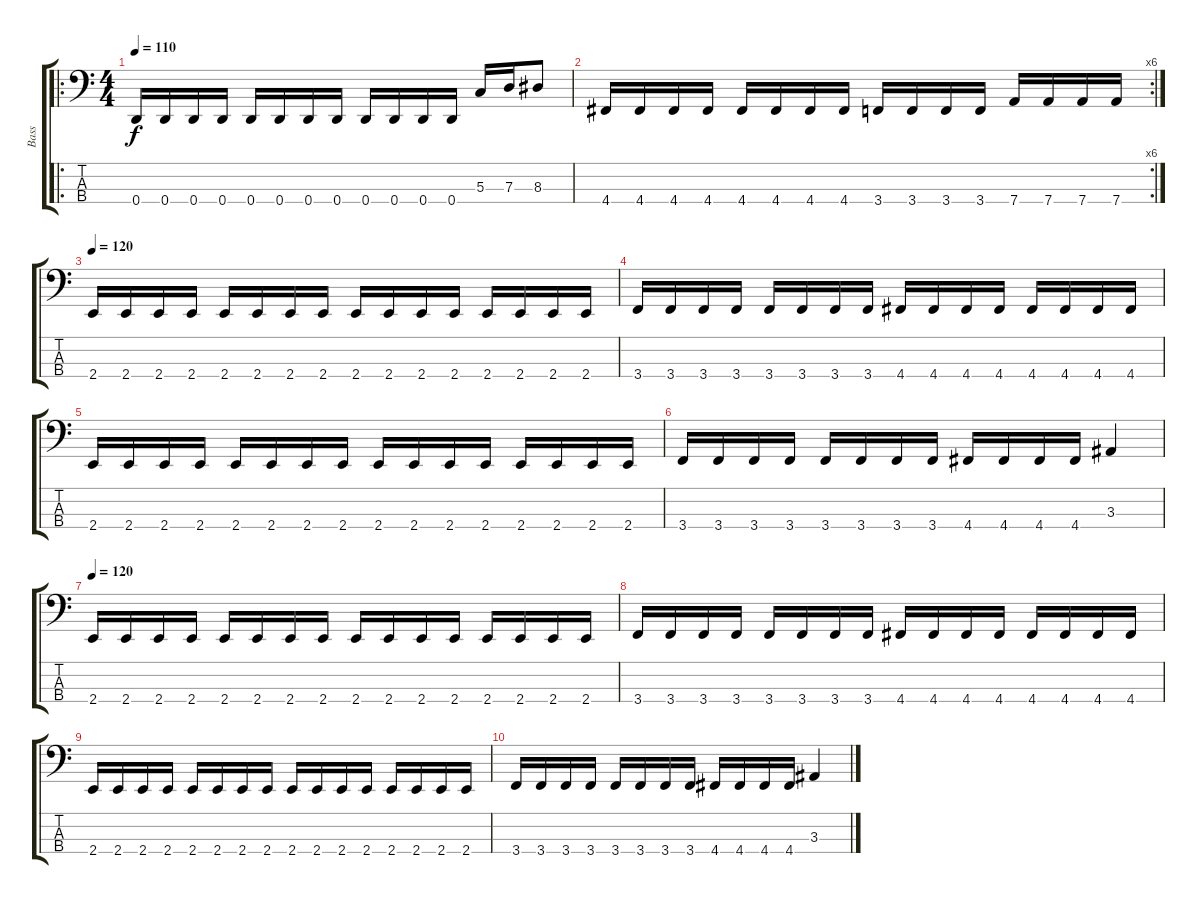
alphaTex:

\track ("Bass" "Bass") {instrument electricbasspick}
\staff {score tabs}
\tuning (F2 C2 G1 D1) {hide}
\ro
\ts (4 4)
\tempo 110
\clef f4
\ks c
0.4.16{dy f} 0.4.16 0.4.16 0.4.16 0.4.16 0.4.16 0.4.16 0.4.16 0.4.16 0.4.16 0.4.16 0.4.16 5.3.16 7.3.16 8.3.8 |
\rc 6
4.4.16 4.4.16 4.4.16 4.4.16 4.4.16 4.4.16 4.4.16 4.4.16 3.4.16 3.4.16 3.4.16 3.4.16 7.4.16 7.4.16 7.4.16 7.4.16 |
\tempo 120
2.4.16 2.4.16 2.4.16 2.4.16 2.4.16 2.4.16 2.4.16 2.4.16 2.4.16 2.4.16 2.4.16 2.4.16 2.4.16 2.4.16 2.4.16 2.4.16 |
3.4.16 3.4.16 3.4.16 3.4.16 3.4.16 3.4.16 3.4.16 3.4.16 4.4.16 4.4.16 4.4.16 4.4.16 4.4.16 4.4.16 4.4.16 4.4.16 |
2.4.16 2.4.16 2.4.16 2.4.16 2.4.16 2.4.16 2.4.16 2.4.16 2.4.16 2.4.16 2.4.16 2.4.16 2.4.16 2.4.16 2.4.16 2.4.16 |
3.4.16 3.4.16 3.4.16 3.4.16 3.4.16 3.4.16 3.4.16 3.4.16 4.4.16 4.4.16 4.4.16 4.4.16 3.3.4 |
\tempo 120
2.4.16 2.4.16 2.4.16 2.4.16 2.4.16 2.4.16 2.4.16 2.4.16 2.4.16 2.4.16 2.4.16 2.4.16 2.4.16 2.4.16 2.4.16 2.4.16 |
3.4.16 3.4.16 3.4.16 3.4.16 3.4.16 3.4.16 3.4.16 3.4.16 4.4.16 4.4.16 4.4.16 4.4.16 4.4.16 4.4.16 4.4.16 4.4.16 |
2.4.16 2.4.16 2.4.16 2.4.16 2.4.16 2.4.16 2.4.16 2.4.16 2.4.16 2.4.16 2.4.16 2.4.16 2.4.16 2.4.16 2.4.16 2.4.16 |
3.4.16 3.4.16 3.4.16 3.4.16 3.4.16 3.4.16 3.4.16 3.4.16 4.4.16 4.4.16 4.4.16 4.4.16 3.3.4
